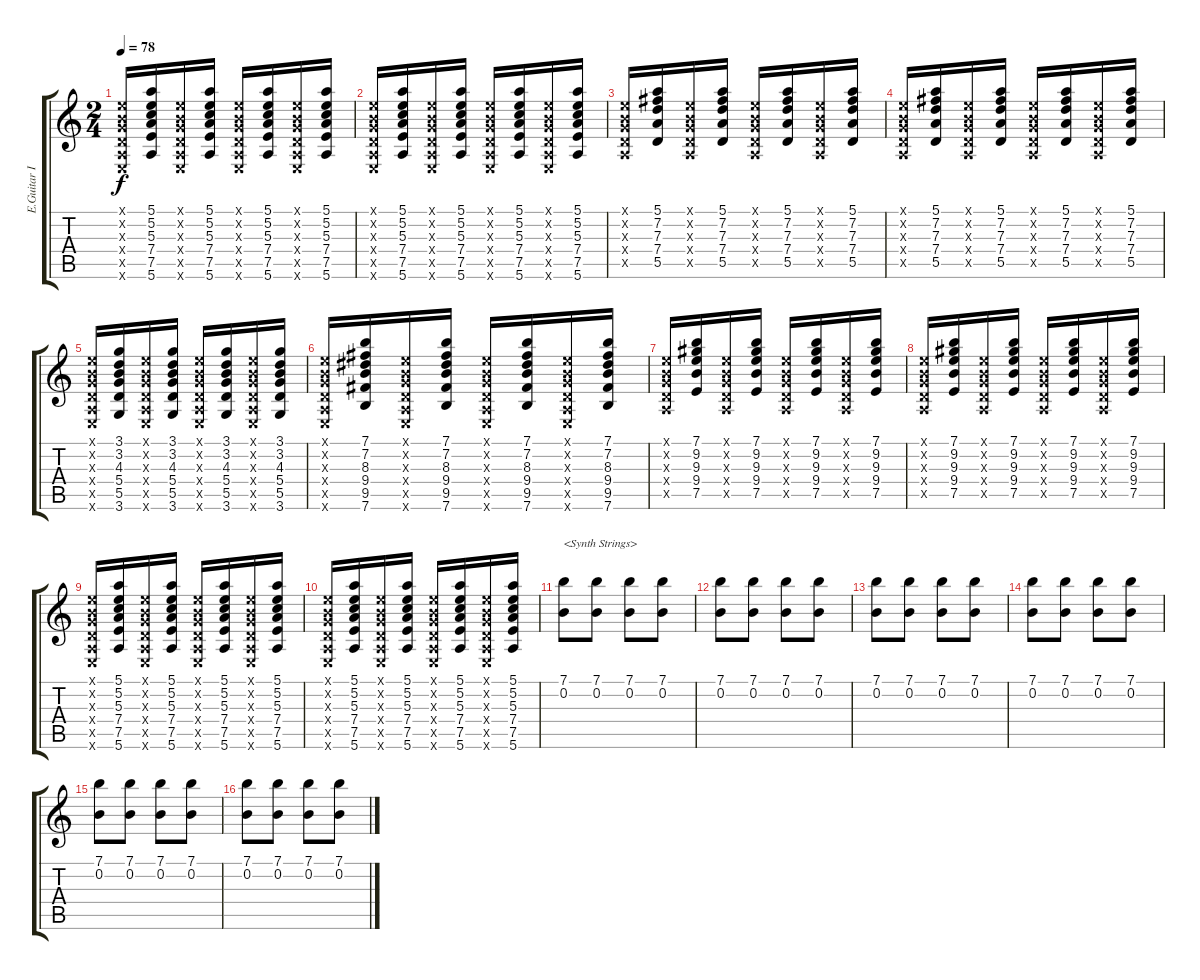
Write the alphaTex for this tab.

\track ("E.Guitar II" "E.Guitar I") {instrument overdrivenguitar}
\staff {score tabs}
\tuning (E4 B3 G3 D3 A2 E2) {hide}
\ts (2 4)
\tempo 78
\clef g2
\ks c
(0.1{x} 0.2{x} 0.3{x} 0.4{x} 0.5{x} 0.6{x}).16{dy f} (5.1 5.2 5.3 7.4 7.5 5.6).16 (0.1{x} 0.2{x} 0.3{x} 0.4{x} 0.5{x} 0.6{x}).16 (5.1 5.2 5.3 7.4 7.5 5.6).16 (0.1{x} 0.2{x} 0.3{x} 0.4{x} 0.5{x} 0.6{x}).16 (5.1 5.2 5.3 7.4 7.5 5.6).16 (0.1{x} 0.2{x} 0.3{x} 0.4{x} 0.5{x} 0.6{x}).16 (5.1 5.2 5.3 7.4 7.5 5.6).16 |
(0.1{x} 0.2{x} 0.3{x} 0.4{x} 0.5{x} 0.6{x}).16 (5.1 5.2 5.3 7.4 7.5 5.6).16 (0.1{x} 0.2{x} 0.3{x} 0.4{x} 0.5{x} 0.6{x}).16 (5.1 5.2 5.3 7.4 7.5 5.6).16 (0.1{x} 0.2{x} 0.3{x} 0.4{x} 0.5{x} 0.6{x}).16 (5.1 5.2 5.3 7.4 7.5 5.6).16 (0.1{x} 0.2{x} 0.3{x} 0.4{x} 0.5{x} 0.6{x}).16 (5.1 5.2 5.3 7.4 7.5 5.6).16 |
(0.1{x} 0.2{x} 0.3{x} 0.4{x} 0.5{x}).16 (5.1 7.2 7.3 7.4 5.5).16 (0.1{x} 0.2{x} 0.3{x} 0.4{x} 0.5{x}).16 (5.1 7.2 7.3 7.4 5.5).16 (0.1{x} 0.2{x} 0.3{x} 0.4{x} 0.5{x}).16 (5.1 7.2 7.3 7.4 5.5).16 (0.1{x} 0.2{x} 0.3{x} 0.4{x} 0.5{x}).16 (5.1 7.2 7.3 7.4 5.5).16 |
(0.1{x} 0.2{x} 0.3{x} 0.4{x} 0.5{x}).16 (5.1 7.2 7.3 7.4 5.5).16 (0.1{x} 0.2{x} 0.3{x} 0.4{x} 0.5{x}).16 (5.1 7.2 7.3 7.4 5.5).16 (0.1{x} 0.2{x} 0.3{x} 0.4{x} 0.5{x}).16 (5.1 7.2 7.3 7.4 5.5).16 (0.1{x} 0.2{x} 0.3{x} 0.4{x} 0.5{x}).16 (5.1 7.2 7.3 7.4 5.5).16 |
(0.1{x} 0.2{x} 0.3{x} 0.4{x} 0.5{x} 0.6{x}).16 (3.1 3.2 4.3 5.4 5.5 3.6).16 (0.1{x} 0.2{x} 0.3{x} 0.4{x} 0.5{x} 0.6{x}).16 (3.1 3.2 4.3 5.4 5.5 3.6).16 (0.1{x} 0.2{x} 0.3{x} 0.4{x} 0.5{x} 0.6{x}).16 (3.1 3.2 4.3 5.4 5.5 3.6).16 (0.1{x} 0.2{x} 0.3{x} 0.4{x} 0.5{x} 0.6{x}).16 (3.1 3.2 4.3 5.4 5.5 3.6).16 |
(0.1{x} 0.2{x} 0.3{x} 0.4{x} 0.5{x} 0.6{x}).16 (7.1 7.2 8.3 9.4 9.5 7.6).16 (0.1{x} 0.2{x} 0.3{x} 0.4{x} 0.5{x} 0.6{x}).16 (7.1 7.2 8.3 9.4 9.5 7.6).16 (0.1{x} 0.2{x} 0.3{x} 0.4{x} 0.5{x} 0.6{x}).16 (7.1 7.2 8.3 9.4 9.5 7.6).16 (0.1{x} 0.2{x} 0.3{x} 0.4{x} 0.5{x} 0.6{x}).16 (7.1 7.2 8.3 9.4 9.5 7.6).16 |
(0.1{x} 0.2{x} 0.3{x} 0.4{x} 0.5{x}).16 (7.1 9.2 9.3 9.4 7.5).16 (0.1{x} 0.2{x} 0.3{x} 0.4{x} 0.5{x}).16 (7.1 9.2 9.3 9.4 7.5).16 (0.1{x} 0.2{x} 0.3{x} 0.4{x} 0.5{x}).16 (7.1 9.2 9.3 9.4 7.5).16 (0.1{x} 0.2{x} 0.3{x} 0.4{x} 0.5{x}).16 (7.1 9.2 9.3 9.4 7.5).16 |
(0.1{x} 0.2{x} 0.3{x} 0.4{x} 0.5{x}).16 (7.1 9.2 9.3 9.4 7.5).16 (0.1{x} 0.2{x} 0.3{x} 0.4{x} 0.5{x}).16 (7.1 9.2 9.3 9.4 7.5).16 (0.1{x} 0.2{x} 0.3{x} 0.4{x} 0.5{x}).16 (7.1 9.2 9.3 9.4 7.5).16 (0.1{x} 0.2{x} 0.3{x} 0.4{x} 0.5{x}).16 (7.1 9.2 9.3 9.4 7.5).16 |
(0.1{x} 0.2{x} 0.3{x} 0.4{x} 0.5{x} 0.6{x}).16 (5.1 5.2 5.3 7.4 7.5 5.6).16 (0.1{x} 0.2{x} 0.3{x} 0.4{x} 0.5{x} 0.6{x}).16 (5.1 5.2 5.3 7.4 7.5 5.6).16 (0.1{x} 0.2{x} 0.3{x} 0.4{x} 0.5{x} 0.6{x}).16 (5.1 5.2 5.3 7.4 7.5 5.6).16 (0.1{x} 0.2{x} 0.3{x} 0.4{x} 0.5{x} 0.6{x}).16 (5.1 5.2 5.3 7.4 7.5 5.6).16 |
(0.1{x} 0.2{x} 0.3{x} 0.4{x} 0.5{x} 0.6{x}).16 (5.1 5.2 5.3 7.4 7.5 5.6).16 (0.1{x} 0.2{x} 0.3{x} 0.4{x} 0.5{x} 0.6{x}).16 (5.1 5.2 5.3 7.4 7.5 5.6).16 (0.1{x} 0.2{x} 0.3{x} 0.4{x} 0.5{x} 0.6{x}).16 (5.1 5.2 5.3 7.4 7.5 5.6).16 (0.1{x} 0.2{x} 0.3{x} 0.4{x} 0.5{x} 0.6{x}).16 (5.1 5.2 5.3 7.4 7.5 5.6).16 |
(7.1 0.2).8{txt "<Synth Strings>" instrument synthstrings1} (7.1 0.2).8 (7.1 0.2).8 (7.1 0.2).8 |
(7.1 0.2).8 (7.1 0.2).8 (7.1 0.2).8 (7.1 0.2).8 |
(7.1 0.2).8 (7.1 0.2).8 (7.1 0.2).8 (7.1 0.2).8 |
(7.1 0.2).8 (7.1 0.2).8 (7.1 0.2).8 (7.1 0.2).8 |
(7.1 0.2).8 (7.1 0.2).8 (7.1 0.2).8 (7.1 0.2).8 |
(7.1 0.2).8 (7.1 0.2).8 (7.1 0.2).8 (7.1 0.2).8
